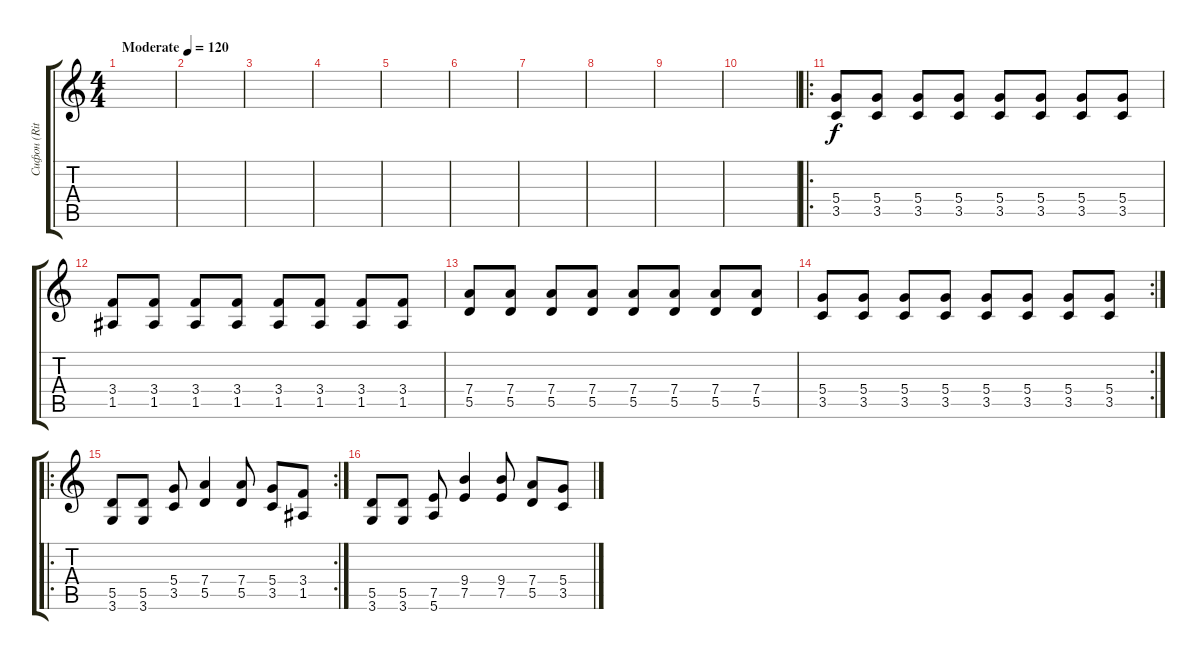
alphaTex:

\track ("Сифон (Rithm)" "Сифон (Rit") {instrument distortionguitar}
\staff {score tabs}
\tuning (E4 B3 G3 D3 A2 E2) {hide}
\ts (4 4)
\tempo (120 "Moderate")
\clef g2
\ks c
|
|
|
|
|
|
|
|
|
|
\ro
(5.4 3.5).8 (5.4 3.5).8 (5.4 3.5).8 (5.4 3.5).8 (5.4 3.5).8 (5.4 3.5).8 (5.4 3.5).8 (5.4 3.5).8 |
(3.4 1.5).8 (3.4 1.5).8 (3.4 1.5).8 (3.4 1.5).8 (3.4 1.5).8 (3.4 1.5).8 (3.4 1.5).8 (3.4 1.5).8 |
(7.4 5.5).8 (7.4 5.5).8 (7.4 5.5).8 (7.4 5.5).8 (7.4 5.5).8 (7.4 5.5).8 (7.4 5.5).8 (7.4 5.5).8 |
\rc 2
(5.4 3.5).8 (5.4 3.5).8 (5.4 3.5).8 (5.4 3.5).8 (5.4 3.5).8 (5.4 3.5).8 (5.4 3.5).8 (5.4 3.5).8 |
\ro
\rc 2
(5.5 3.6).8 (5.5 3.6).8 (5.4 3.5).8 (7.4 5.5).4 (7.4 5.5).8 (5.4 3.5).8 (3.4 1.5).8 |
(5.5 3.6).8 (5.5 3.6).8 (7.5 5.6).8 (9.4 7.5).4 (9.4 7.5).8 (7.4 5.5).8 (5.4 3.5).8
